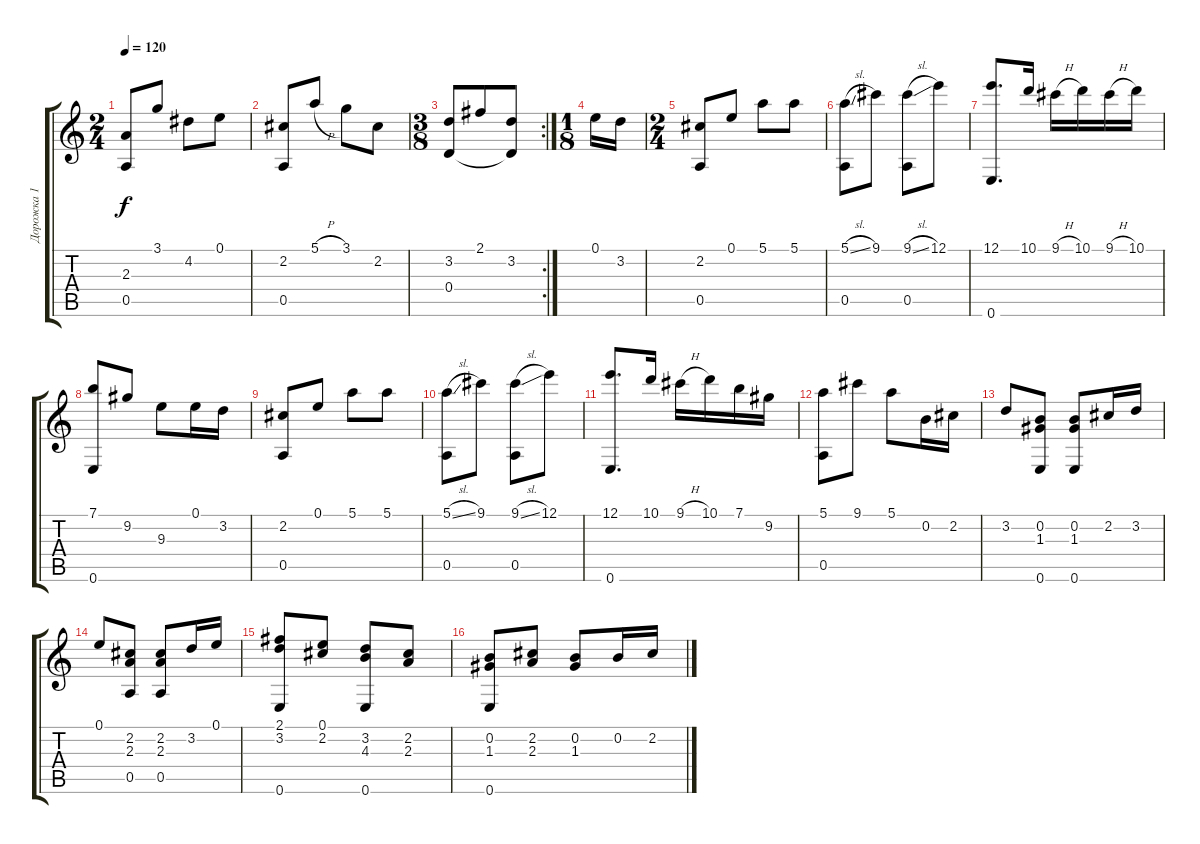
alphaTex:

\track ("Дорожка 1" "Дорожка 1") {instrument acousticguitarnylon}
\staff {score tabs}
\tuning (E4 B3 G3 D3 A2 E2) {hide}
\ts (2 4)
\tempo 120
\clef g2
\ks c
(2.3 0.5).8{dy f} 3.1.8 4.2.8 0.1.8 |
(2.2 0.5).8 5.1{h}.8 3.1.8 2.2.8 |
\rc 2
\ts (3 8)
(3.2 0.4).8 2.1.8 (3.2 0.4{t}).8 |
\ts (1 8)
0.1.16 3.2.16 |
\ts (2 4)
(2.2 0.5).8 0.1.8 5.1.8 5.1.8 |
(5.1{sl} 0.5).8 9.1.8 (9.1{sl} 0.5).8 12.1.8 |
(12.1 0.6).8{d} 10.1.16 9.1{h}.16 10.1.16 9.1{h}.16 10.1.16 |
(7.1 0.6).8 9.2.8 9.3.8 0.1.16 3.2.16 |
(2.2 0.5).8 0.1.8 5.1.8 5.1.8 |
(5.1{sl} 0.5).8 9.1.8 (9.1{sl} 0.5).8 12.1.8 |
(12.1 0.6).8{d} 10.1.16 9.1{h}.16 10.1.16 7.1.16 9.2.16 |
(5.1 0.5).8 9.1.8 5.1.8 0.2.16 2.2.16 |
3.2.8 (0.2 1.3 0.6).8 (0.2 1.3 0.6).8 2.2.16 3.2.16 |
0.1.8 (2.2 2.3 0.5).8 (2.2 2.3 0.5).8 3.2.16 0.1.16 |
(2.1 3.2 0.6).8 (0.1 2.2).8 (3.2 4.3 0.6).8 (2.2 2.3).8 |
(0.2 1.3 0.6).8 (2.2 2.3).8 (0.2 1.3).8 0.2.16 2.2.16
